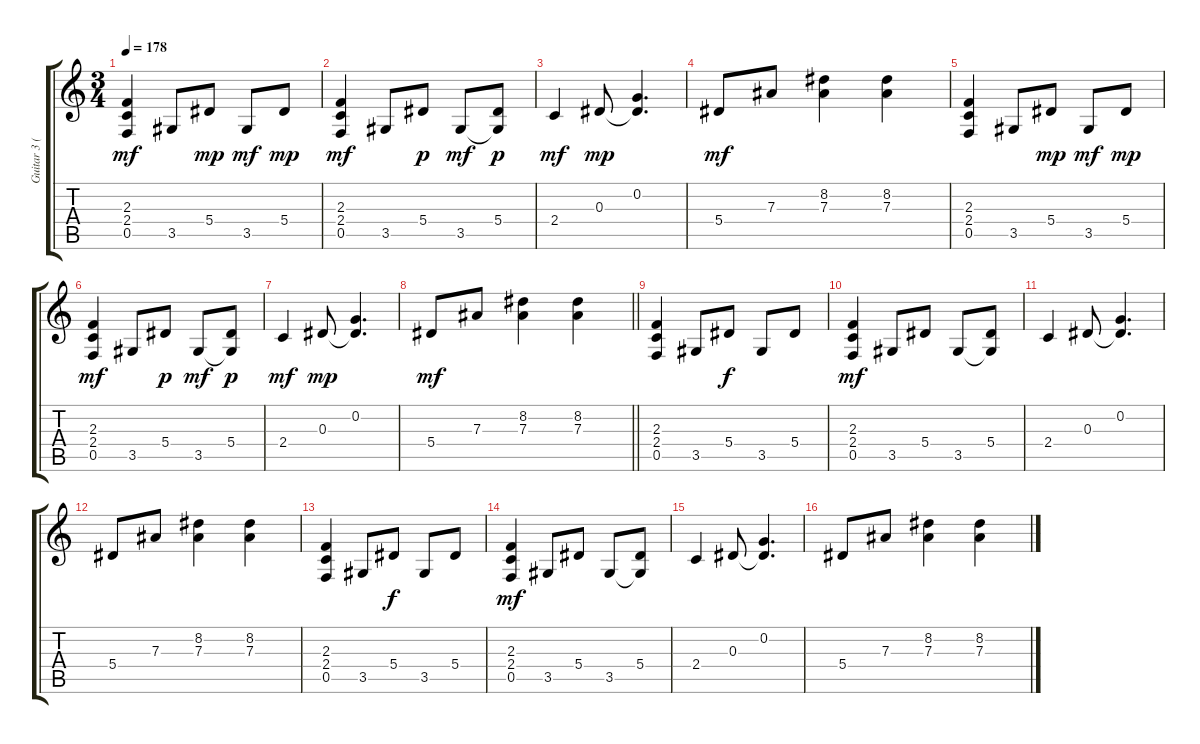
\track ("Guitar 3 (Rhytm)" "Guitar 3 (") {instrument distortionguitar}
\staff {score tabs}
\tuning (C4 G3 Eb3 Bb2 F2 C2) {hide}
\ts (3 4)
\tempo 178
\clef g2
\ks c
(2.3 2.4 0.5).4{dy mf} 3.5.8 5.4.8{dy mp} 3.5.8{dy mf} 5.4.8{dy mp} |
(2.3 2.4 0.5).4{dy mf} 3.5.8 5.4.8{dy p} 3.5.8{dy mf} (5.4 3.5{t}).8{dy p} |
2.4.4{dy mf} 0.3.8{dy mp} (0.2 0.3{t}).4{d} |
5.4.8{dy mf} 7.3.8 (8.2 7.3).4 (8.2 7.3).4 |
(2.3 2.4 0.5).4 3.5.8 5.4.8{dy mp} 3.5.8{dy mf} 5.4.8{dy mp} |
(2.3 2.4 0.5).4{dy mf} 3.5.8 5.4.8{dy p} 3.5.8{dy mf} (5.4 3.5{t}).8{dy p} |
2.4.4{dy mf} 0.3.8{dy mp} (0.2 0.3{t}).4{d} |
\barLineRight lightlight
5.4.8{dy mf} 7.3.8 (8.2 7.3).4 (8.2 7.3).4 |
(2.3 2.4 0.5).4{balance 14} 3.5.8 5.4.8{dy f} 3.5.8 5.4.8 |
(2.3 2.4 0.5).4{dy mf} 3.5.8 5.4.8 3.5.8 (5.4 3.5{t}).8 |
2.4.4 0.3.8 (0.2 0.3{t}).4{d} |
5.4.8 7.3.8 (8.2 7.3).4 (8.2 7.3).4 |
(2.3 2.4 0.5).4 3.5.8 5.4.8{dy f} 3.5.8 5.4.8 |
(2.3 2.4 0.5).4{dy mf} 3.5.8 5.4.8 3.5.8 (5.4 3.5{t}).8 |
2.4.4 0.3.8 (0.2 0.3{t}).4{d} |
5.4.8 7.3.8 (8.2 7.3).4 (8.2 7.3).4
